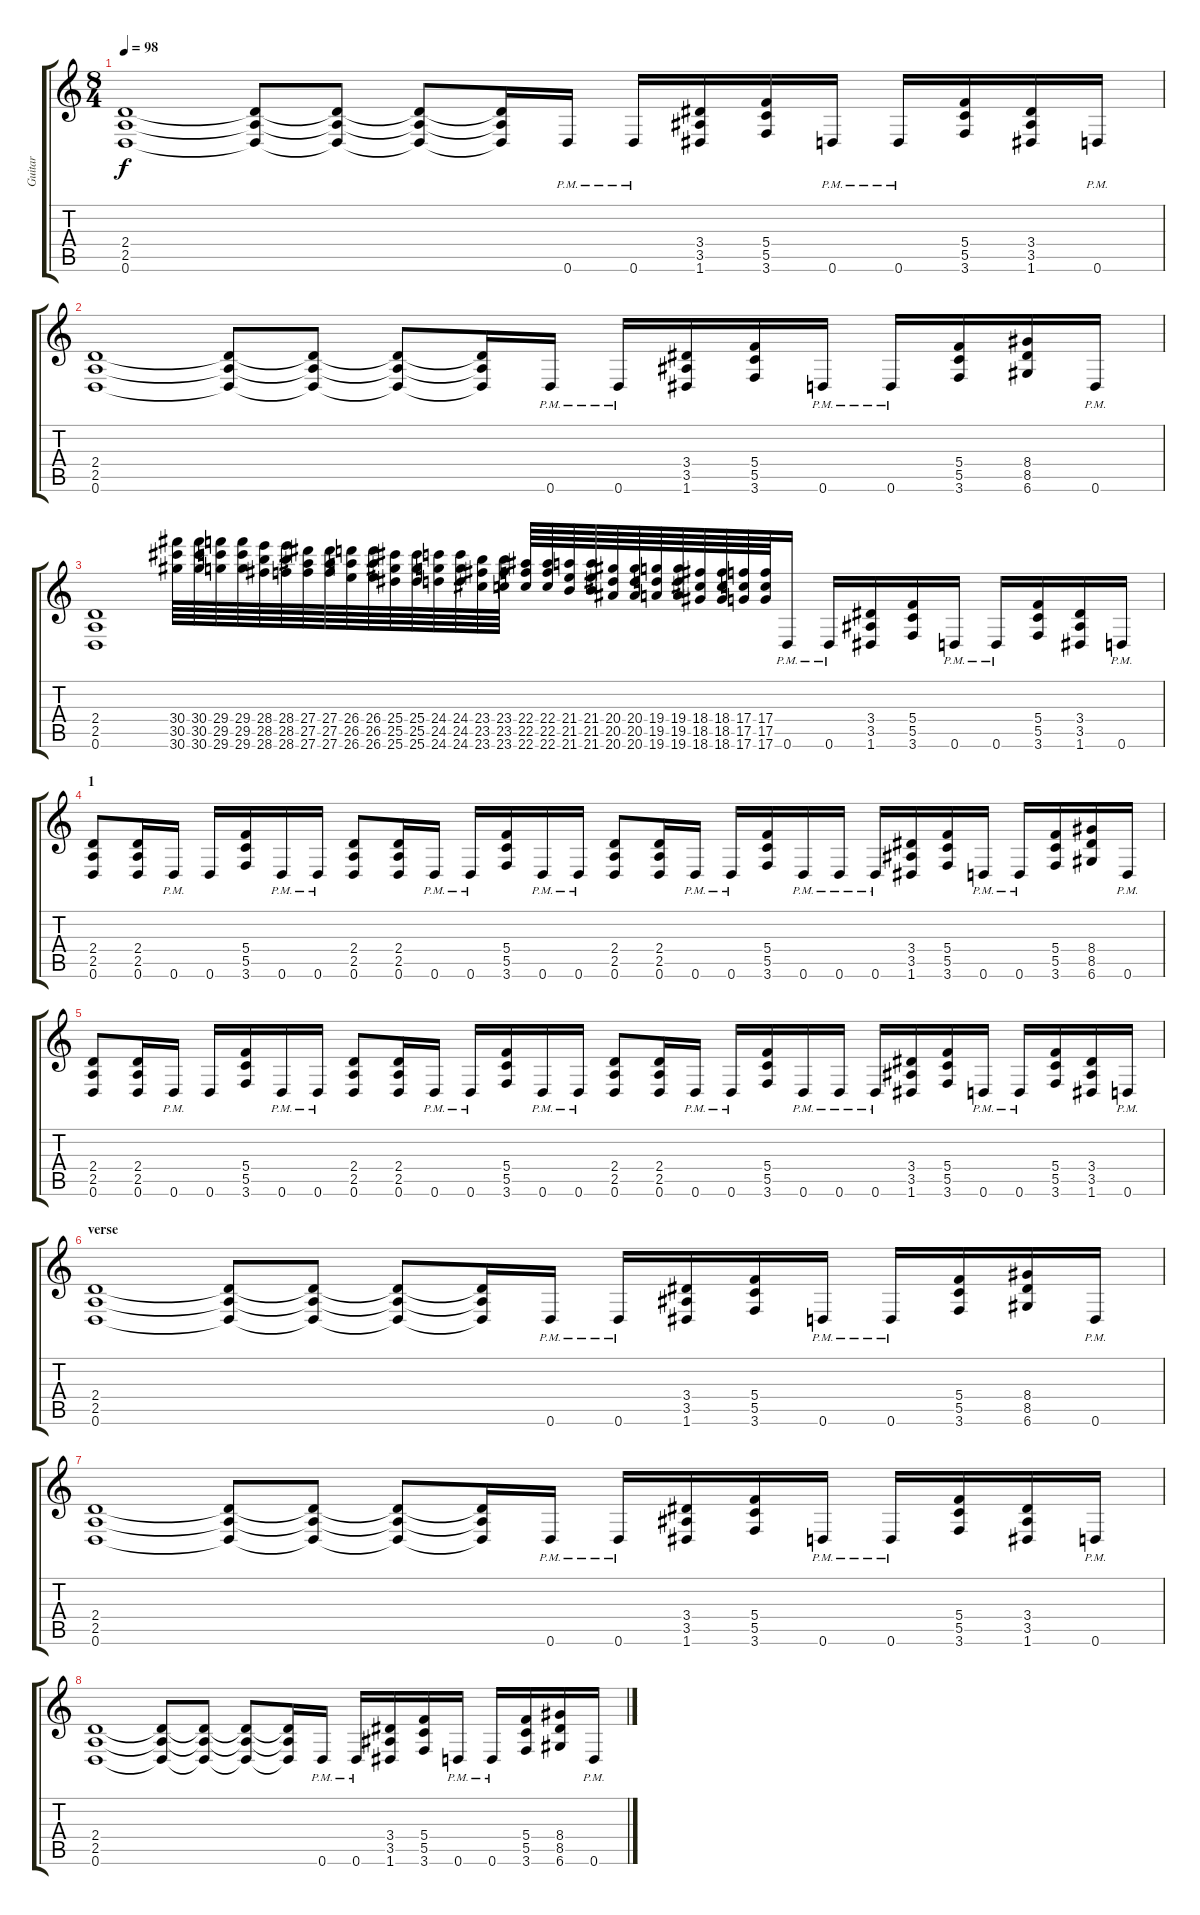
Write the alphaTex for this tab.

\track ("Guitar" "Guitar") {instrument distortionguitar}
\staff {score tabs}
\tuning (D4 A3 F3 C3 G2 D2) {hide}
\ts (8 4)
\tempo 98
\clef g2
\ks c
(2.4 2.5 0.6).1{dy f} (2.4{t} 2.5{t} 0.6{t}).8 (2.4{t} 2.5{t} 0.6{t}).8 (2.4{t} 2.5{t} 0.6{t}).8 (2.4{t} 2.5{t} 0.6{t}).16 0.6{pm}.16 0.6{pm}.16 (3.4 3.5 1.6).16 (5.4 5.5 3.6).16 0.6{pm}.16 0.6{pm}.16 (5.4 5.5 3.6).16 (3.4 3.5 1.6).16 0.6{pm}.16 |
(2.4 2.5 0.6).1 (2.4{t} 2.5{t} 0.6{t}).8 (2.4{t} 2.5{t} 0.6{t}).8 (2.4{t} 2.5{t} 0.6{t}).8 (2.4{t} 2.5{t} 0.6{t}).16 0.6{pm}.16 0.6{pm}.16 (3.4 3.5 1.6).16 (5.4 5.5 3.6).16 0.6{pm}.16 0.6{pm}.16 (5.4 5.5 3.6).16 (8.4 8.5 6.6).16 0.6{pm}.16 |
(2.4 2.5 0.6).1 (30.4 30.5 30.6).64{instrument guitarfretnoise} (30.4 30.5 30.6).64 (29.4 29.5 29.6).64 (29.4 29.5 29.6).64 (28.4 28.5 28.6).64 (28.4 28.5 28.6).64 (27.4 27.5 27.6).64 (27.4 27.5 27.6).64 (26.4 26.5 26.6).64 (26.4 26.5 26.6).64 (25.4 25.5 25.6).64 (25.4 25.5 25.6).64 (24.4 24.5 24.6).64 (24.4 24.5 24.6).64 (23.4 23.5 23.6).64 (23.4 23.5 23.6).64 (22.4 22.5 22.6).64 (22.4 22.5 22.6).64 (21.4 21.5 21.6).64 (21.4 21.5 21.6).64 (20.4 20.5 20.6).64 (20.4 20.5 20.6).64 (19.4 19.5 19.6).64 (19.4 19.5 19.6).64 (18.4 18.5 18.6).64 (18.4 18.5 18.6).64 (17.4 17.5 17.6).64 (17.4 17.5 17.6).64 0.6{pm}.16{instrument distortionguitar} 0.6{pm}.16 (3.4 3.5 1.6).16 (5.4 5.5 3.6).16 0.6{pm}.16 0.6{pm}.16 (5.4 5.5 3.6).16 (3.4 3.5 1.6).16 0.6{pm}.16 |
\section ("" "1")
(2.4 2.5 0.6).8 (2.4 2.5 0.6).16 0.6{pm}.16 0.6.16 (5.4 5.5 3.6).16 0.6{pm}.16 0.6{pm}.16 (2.4 2.5 0.6).8 (2.4 2.5 0.6).16 0.6{pm}.16 0.6{pm}.16 (5.4 5.5 3.6).16 0.6{pm}.16 0.6{pm}.16 (2.4 2.5 0.6).8 (2.4 2.5 0.6).16 0.6{pm}.16 0.6{pm}.16 (5.4 5.5 3.6).16 0.6{pm}.16 0.6{pm}.16 0.6{pm}.16 (3.4 3.5 1.6).16 (5.4 5.5 3.6).16 0.6{pm}.16 0.6{pm}.16 (5.4 5.5 3.6).16 (8.4 8.5 6.6).16 0.6{pm}.16 |
(2.4 2.5 0.6).8 (2.4 2.5 0.6).16 0.6{pm}.16 0.6.16 (5.4 5.5 3.6).16 0.6{pm}.16 0.6{pm}.16 (2.4 2.5 0.6).8 (2.4 2.5 0.6).16 0.6{pm}.16 0.6{pm}.16 (5.4 5.5 3.6).16 0.6{pm}.16 0.6{pm}.16 (2.4 2.5 0.6).8 (2.4 2.5 0.6).16 0.6{pm}.16 0.6{pm}.16 (5.4 5.5 3.6).16 0.6{pm}.16 0.6{pm}.16 0.6{pm}.16 (3.4 3.5 1.6).16 (5.4 5.5 3.6).16 0.6{pm}.16 0.6{pm}.16 (5.4 5.5 3.6).16 (3.4 3.5 1.6).16 0.6{pm}.16 |
\section ("" "verse")
(2.4 2.5 0.6).1 (2.4{t} 2.5{t} 0.6{t}).8 (2.4{t} 2.5{t} 0.6{t}).8 (2.4{t} 2.5{t} 0.6{t}).8 (2.4{t} 2.5{t} 0.6{t}).16 0.6{pm}.16 0.6{pm}.16 (3.4 3.5 1.6).16 (5.4 5.5 3.6).16 0.6{pm}.16 0.6{pm}.16 (5.4 5.5 3.6).16 (8.4 8.5 6.6).16 0.6{pm}.16 |
(2.4 2.5 0.6).1 (2.4{t} 2.5{t} 0.6{t}).8 (2.4{t} 2.5{t} 0.6{t}).8 (2.4{t} 2.5{t} 0.6{t}).8 (2.4{t} 2.5{t} 0.6{t}).16 0.6{pm}.16 0.6{pm}.16 (3.4 3.5 1.6).16 (5.4 5.5 3.6).16 0.6{pm}.16 0.6{pm}.16 (5.4 5.5 3.6).16 (3.4 3.5 1.6).16 0.6{pm}.16 |
(2.4 2.5 0.6).1 (2.4{t} 2.5{t} 0.6{t}).8 (2.4{t} 2.5{t} 0.6{t}).8 (2.4{t} 2.5{t} 0.6{t}).8 (2.4{t} 2.5{t} 0.6{t}).16 0.6{pm}.16 0.6{pm}.16 (3.4 3.5 1.6).16 (5.4 5.5 3.6).16 0.6{pm}.16 0.6{pm}.16 (5.4 5.5 3.6).16 (8.4 8.5 6.6).16 0.6{pm}.16
